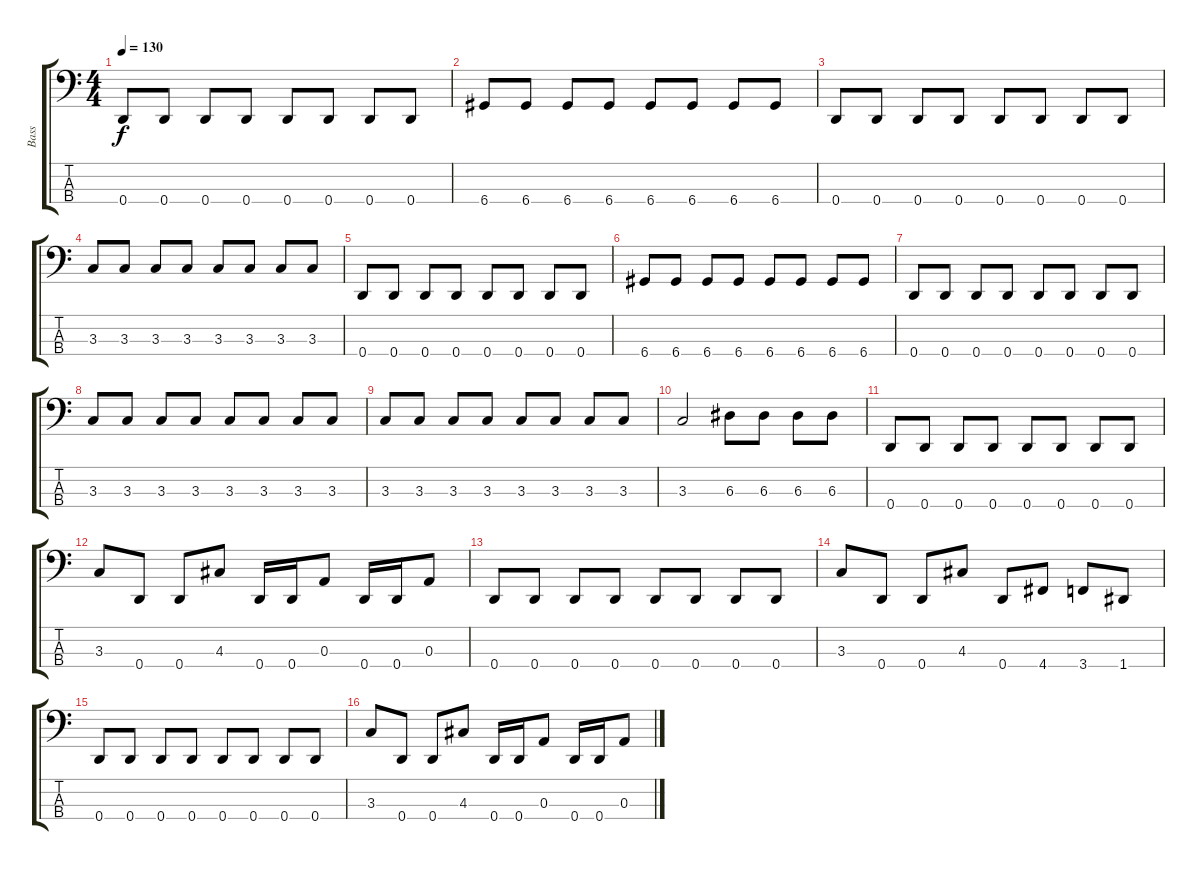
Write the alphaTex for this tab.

\track ("Bass" "Bass") {instrument electricbasspick}
\staff {score tabs}
\tuning (G2 D2 A1 D1) {hide}
\ts (4 4)
\tempo 130
\clef f4
\ks c
0.4.8{dy f instrument electricbasspick} 0.4.8 0.4.8 0.4.8 0.4.8 0.4.8 0.4.8 0.4.8 |
6.4.8 6.4.8 6.4.8 6.4.8 6.4.8 6.4.8 6.4.8 6.4.8 |
0.4.8 0.4.8 0.4.8 0.4.8 0.4.8 0.4.8 0.4.8 0.4.8 |
3.3.8 3.3.8 3.3.8 3.3.8 3.3.8 3.3.8 3.3.8 3.3.8 |
0.4.8 0.4.8 0.4.8 0.4.8 0.4.8 0.4.8 0.4.8 0.4.8 |
6.4.8 6.4.8 6.4.8 6.4.8 6.4.8 6.4.8 6.4.8 6.4.8 |
0.4.8 0.4.8 0.4.8 0.4.8 0.4.8 0.4.8 0.4.8 0.4.8 |
3.3.8 3.3.8 3.3.8 3.3.8 3.3.8 3.3.8 3.3.8 3.3.8 |
3.3.8 3.3.8 3.3.8 3.3.8 3.3.8 3.3.8 3.3.8 3.3.8 |
3.3.2 6.3.8 6.3.8 6.3.8 6.3.8 |
0.4.8 0.4.8 0.4.8 0.4.8 0.4.8 0.4.8 0.4.8 0.4.8 |
3.3.8 0.4.8 0.4.8 4.3.8 0.4.16 0.4.16 0.3.8 0.4.16 0.4.16 0.3.8 |
0.4.8 0.4.8 0.4.8 0.4.8 0.4.8 0.4.8 0.4.8 0.4.8 |
3.3.8 0.4.8 0.4.8 4.3.8 0.4.8 4.4.8 3.4.8 1.4.8 |
0.4.8 0.4.8 0.4.8 0.4.8 0.4.8 0.4.8 0.4.8 0.4.8 |
3.3.8 0.4.8 0.4.8 4.3.8 0.4.16 0.4.16 0.3.8 0.4.16 0.4.16 0.3.8
